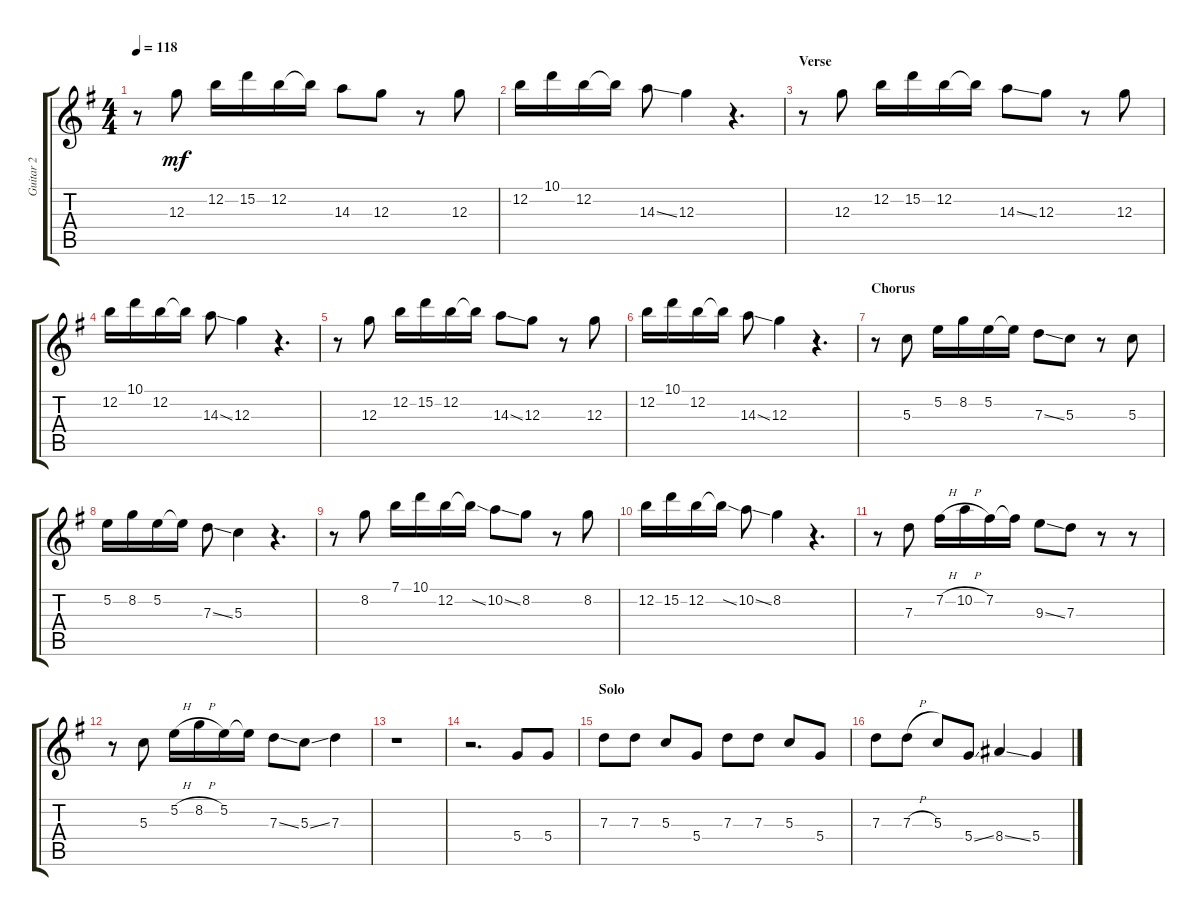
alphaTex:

\track ("Guitar 2" "Guitar 2") {instrument overdrivenguitar}
\staff {score tabs}
\tuning (E4 B3 G3 D3 A2 E2) {hide}
\ts (4 4)
\tempo 118
\clef g2
\ks g
r.8{dy mf} 12.3.8 12.2.16 15.2.16 12.2.16 12.2{t}.16 14.3.8 12.3.8 r.8 12.3.8 |
12.2.16 10.1.16 12.2.16 12.2{t}.16 14.3{ss}.8 12.3.4 r.4{d} |
\section ("" "Verse")
r.8 12.3.8 12.2.16 15.2.16 12.2.16 12.2{t}.16 14.3{ss}.8 12.3.8 r.8 12.3.8 |
12.2.16 10.1.16 12.2.16 12.2{t}.16 14.3{ss}.8 12.3.4 r.4{d} |
r.8 12.3.8 12.2.16 15.2.16 12.2.16 12.2{t}.16 14.3{ss}.8 12.3.8 r.8 12.3.8 |
12.2.16 10.1.16 12.2.16 12.2{t}.16 14.3{ss}.8 12.3.4 r.4{d} |
\section ("" "Chorus")
r.8 5.3.8 5.2.16 8.2.16 5.2.16 5.2{t}.16 7.3{ss}.8 5.3.8 r.8 5.3.8 |
5.2.16 8.2.16 5.2.16 5.2{t}.16 7.3{ss}.8 5.3.4 r.4{d} |
r.8 8.2.8 7.1.16 10.1.16 12.2.16 12.2{ss t}.16 10.2{ss}.8 8.2.8 r.8 8.2.8 |
12.2.16 15.2.16 12.2.16 12.2{ss t}.16 10.2{ss}.8 8.2.4 r.4{d} |
r.8 7.3.8 7.2{h}.16 10.2{h}.16 7.2.16 7.2{t}.16 9.3{ss}.8 7.3.8 r.8 r.8 |
r.8 5.3.8 5.2{h}.16 8.2{h}.16 5.2.16 5.2{t}.16 7.3{ss}.8 5.3{ss}.8 7.3.4 |
r.1 |
r.2{d} 5.4.8 5.4.8 |
\section ("" "Solo")
7.3.8 7.3.8 5.3.8 5.4.8 7.3.8 7.3.8 5.3.8 5.4.8 |
7.3.8 7.3{h}.8 5.3.8 5.4{ss}.8 8.4{ss}.4 5.4.4
